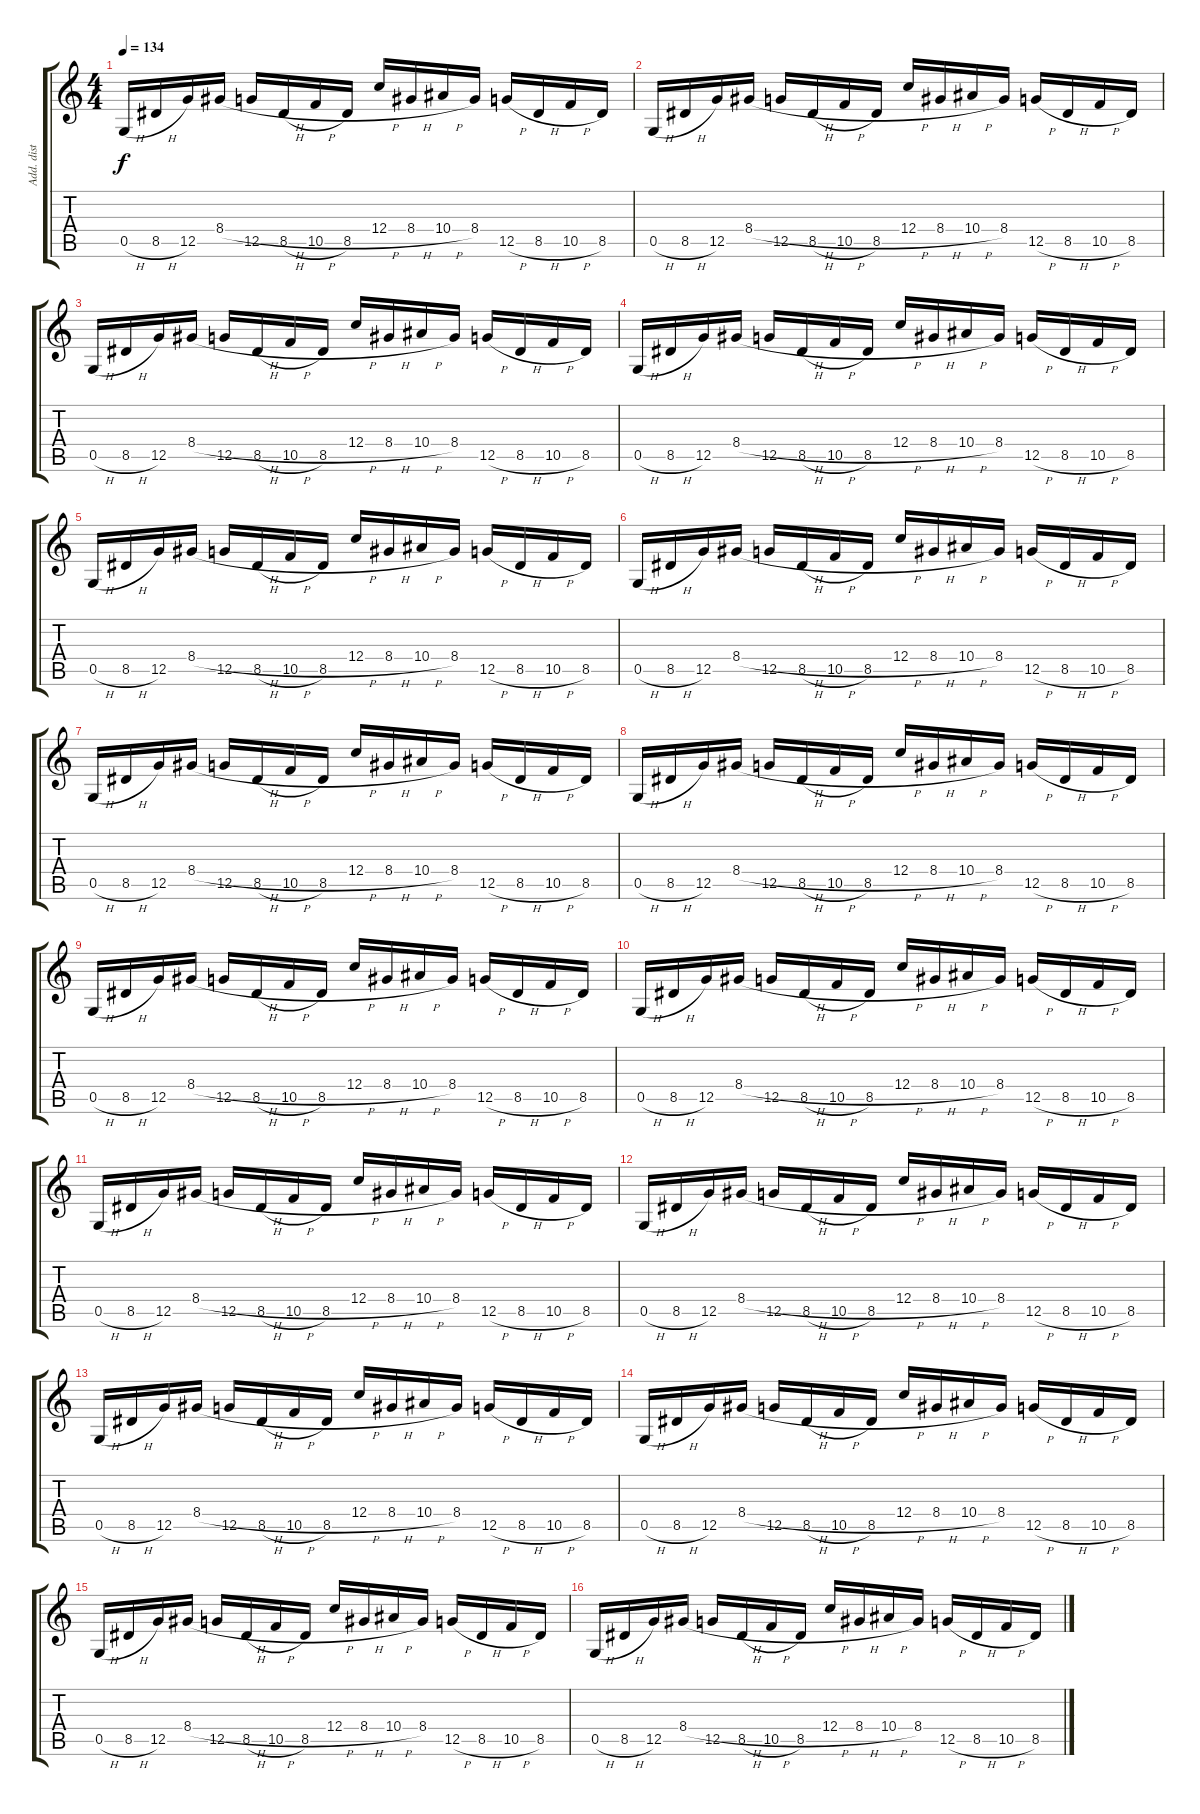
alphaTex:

\track ("Add. dist guitar" "Add. dist ") {instrument overdrivenguitar}
\staff {score tabs}
\tuning (D4 A3 F3 C3 G2 C2) {hide}
\ts (4 4)
\tempo 134
\clef g2
\ks c
0.5{h}.16{dy f} 8.5{h}.16 12.5.16 8.4{h}.16 12.5.16 8.5{h}.16 10.5{h}.16 8.5.16 12.4{h}.16 8.4{h}.16 10.4{h}.16 8.4.16 12.5{h}.16 8.5{h}.16 10.5{h}.16 8.5.16 |
0.5{h}.16 8.5{h}.16 12.5.16 8.4{h}.16 12.5.16 8.5{h}.16 10.5{h}.16 8.5.16 12.4{h}.16 8.4{h}.16 10.4{h}.16 8.4.16 12.5{h}.16 8.5{h}.16 10.5{h}.16 8.5.16 |
0.5{h}.16 8.5{h}.16 12.5.16 8.4{h}.16 12.5.16 8.5{h}.16 10.5{h}.16 8.5.16 12.4{h}.16 8.4{h}.16 10.4{h}.16 8.4.16 12.5{h}.16 8.5{h}.16 10.5{h}.16 8.5.16 |
0.5{h}.16 8.5{h}.16 12.5.16 8.4{h}.16 12.5.16 8.5{h}.16 10.5{h}.16 8.5.16 12.4{h}.16 8.4{h}.16 10.4{h}.16 8.4.16 12.5{h}.16 8.5{h}.16 10.5{h}.16 8.5.16 |
0.5{h}.16 8.5{h}.16 12.5.16 8.4{h}.16 12.5.16 8.5{h}.16 10.5{h}.16 8.5.16 12.4{h}.16 8.4{h}.16 10.4{h}.16 8.4.16 12.5{h}.16 8.5{h}.16 10.5{h}.16 8.5.16 |
0.5{h}.16 8.5{h}.16 12.5.16 8.4{h}.16 12.5.16 8.5{h}.16 10.5{h}.16 8.5.16 12.4{h}.16 8.4{h}.16 10.4{h}.16 8.4.16 12.5{h}.16 8.5{h}.16 10.5{h}.16 8.5.16 |
0.5{h}.16 8.5{h}.16 12.5.16 8.4{h}.16 12.5.16 8.5{h}.16 10.5{h}.16 8.5.16 12.4{h}.16 8.4{h}.16 10.4{h}.16 8.4.16 12.5{h}.16 8.5{h}.16 10.5{h}.16 8.5.16 |
0.5{h}.16 8.5{h}.16 12.5.16 8.4{h}.16 12.5.16 8.5{h}.16 10.5{h}.16 8.5.16 12.4{h}.16 8.4{h}.16 10.4{h}.16 8.4.16 12.5{h}.16 8.5{h}.16 10.5{h}.16 8.5.16 |
0.5{h}.16 8.5{h}.16 12.5.16 8.4{h}.16 12.5.16 8.5{h}.16 10.5{h}.16 8.5.16 12.4{h}.16 8.4{h}.16 10.4{h}.16 8.4.16 12.5{h}.16 8.5{h}.16 10.5{h}.16 8.5.16 |
0.5{h}.16 8.5{h}.16 12.5.16 8.4{h}.16 12.5.16 8.5{h}.16 10.5{h}.16 8.5.16 12.4{h}.16 8.4{h}.16 10.4{h}.16 8.4.16 12.5{h}.16 8.5{h}.16 10.5{h}.16 8.5.16 |
0.5{h}.16 8.5{h}.16 12.5.16 8.4{h}.16 12.5.16 8.5{h}.16 10.5{h}.16 8.5.16 12.4{h}.16 8.4{h}.16 10.4{h}.16 8.4.16 12.5{h}.16 8.5{h}.16 10.5{h}.16 8.5.16 |
0.5{h}.16 8.5{h}.16 12.5.16 8.4{h}.16 12.5.16 8.5{h}.16 10.5{h}.16 8.5.16 12.4{h}.16 8.4{h}.16 10.4{h}.16 8.4.16 12.5{h}.16 8.5{h}.16 10.5{h}.16 8.5.16 |
0.5{h}.16 8.5{h}.16 12.5.16 8.4{h}.16 12.5.16 8.5{h}.16 10.5{h}.16 8.5.16 12.4{h}.16 8.4{h}.16 10.4{h}.16 8.4.16 12.5{h}.16 8.5{h}.16 10.5{h}.16 8.5.16 |
0.5{h}.16 8.5{h}.16 12.5.16 8.4{h}.16 12.5.16 8.5{h}.16 10.5{h}.16 8.5.16 12.4{h}.16 8.4{h}.16 10.4{h}.16 8.4.16 12.5{h}.16 8.5{h}.16 10.5{h}.16 8.5.16 |
0.5{h}.16 8.5{h}.16 12.5.16 8.4{h}.16 12.5.16 8.5{h}.16 10.5{h}.16 8.5.16 12.4{h}.16 8.4{h}.16 10.4{h}.16 8.4.16 12.5{h}.16 8.5{h}.16 10.5{h}.16 8.5.16 |
0.5{h}.16 8.5{h}.16 12.5.16 8.4{h}.16 12.5.16 8.5{h}.16 10.5{h}.16 8.5.16 12.4{h}.16 8.4{h}.16 10.4{h}.16 8.4.16 12.5{h}.16 8.5{h}.16 10.5{h}.16 8.5.16
